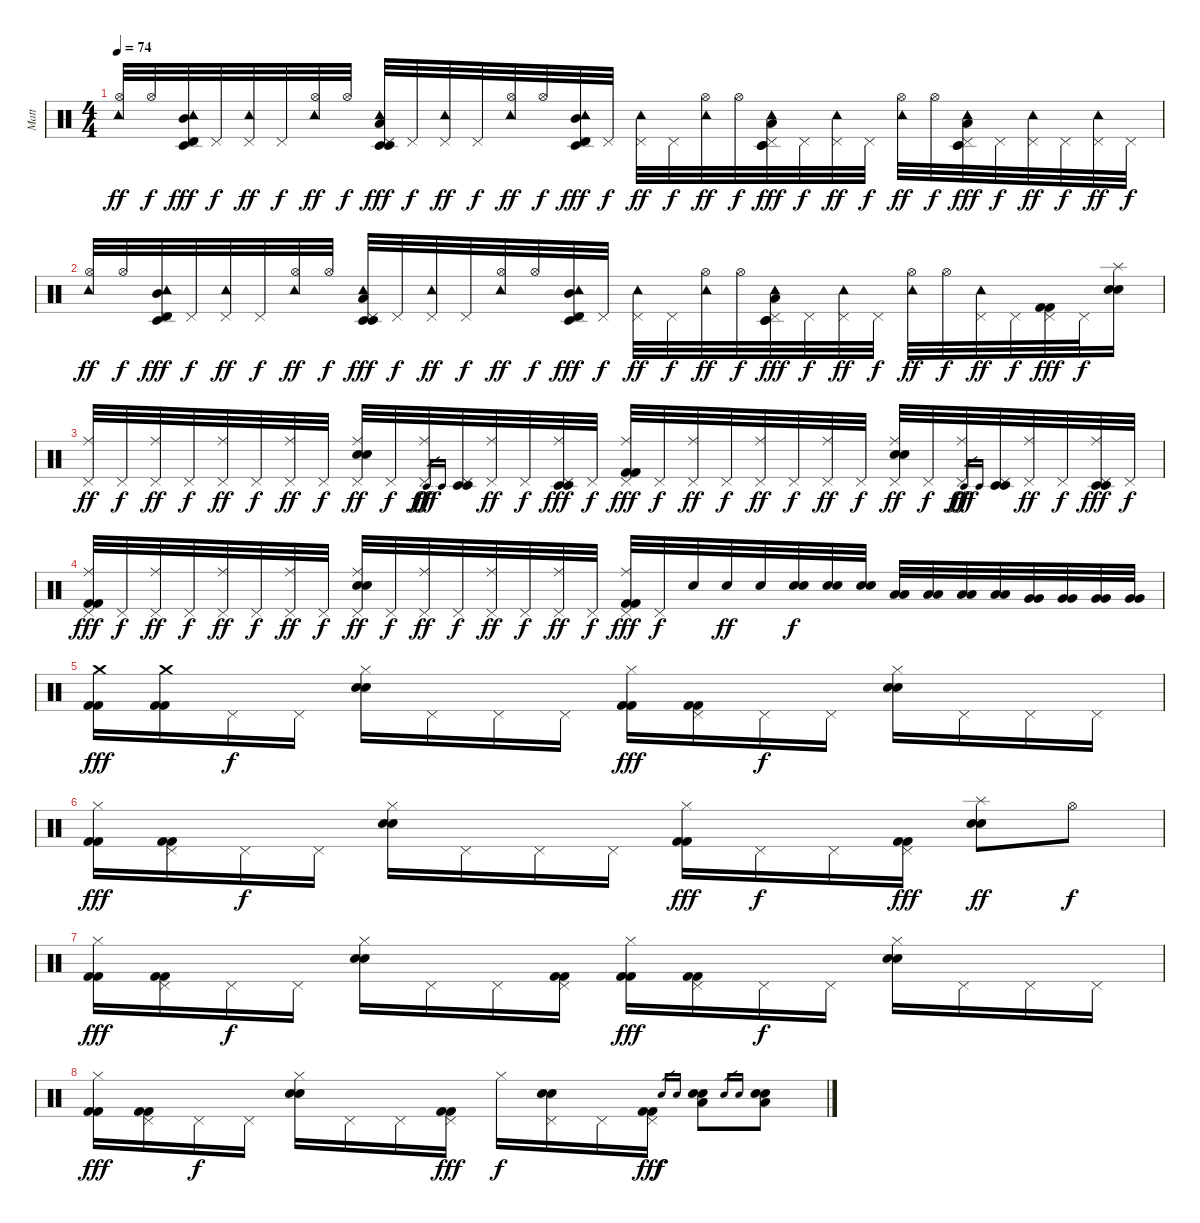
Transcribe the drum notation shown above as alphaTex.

\track ("Matt" "Matt") {instrument percussion}
\staff {score}
\articulation defaults
\ts (4 4)
\tempo 74
\clef neutral
\ks c
("Tambourine (hit)" "Hi-Hat (open)").32{dy ff} "Hi-Hat (open)".32{dy f} ("Tambourine (hit)" "Pedal Hi-Hat (hit)" "Mid Tom (hit)" "Timbale high (hit)" "Timbale low (hit)").32{dy fff} "Pedal Hi-Hat (hit)".32{dy f} ("Tambourine (hit)" "Pedal Hi-Hat (hit)").32{dy ff} "Pedal Hi-Hat (hit)".32{dy f} ("Tambourine (hit)" "Hi-Hat (open)").32{dy ff} "Hi-Hat (open)".32{dy f} ("Tambourine (hit)" "Pedal Hi-Hat (hit)" "Low Tom (hit)" "Timbale low (hit)" "Timbale low (hit)").32{dy fff} "Pedal Hi-Hat (hit)".32{dy f} ("Tambourine (hit)" "Pedal Hi-Hat (hit)").32{dy ff} "Pedal Hi-Hat (hit)".32{dy f} ("Tambourine (hit)" "Hi-Hat (open)").32{dy ff} "Hi-Hat (open)".32{dy f} ("Tambourine (hit)" "Pedal Hi-Hat (hit)" "Mid Tom (hit)" "Timbale high (hit)" "Timbale low (hit)").32{dy fff} "Pedal Hi-Hat (hit)".32{dy f} ("Tambourine (hit)" "Pedal Hi-Hat (hit)").32{dy ff} "Pedal Hi-Hat (hit)".32{dy f} ("Tambourine (hit)" "Hi-Hat (open)").32{dy ff} "Hi-Hat (open)".32{dy f} ("Tambourine (hit)" "Pedal Hi-Hat (hit)" "Low Tom (hit)" "Timbale low (hit)" "Timbale low (hit)").32{dy fff} "Pedal Hi-Hat (hit)".32{dy f} ("Tambourine (hit)" "Pedal Hi-Hat (hit)").32{dy ff} "Pedal Hi-Hat (hit)".32{dy f} ("Tambourine (hit)" "Hi-Hat (open)").32{dy ff} "Hi-Hat (open)".32{dy f} ("Tambourine (hit)" "Pedal Hi-Hat (hit)" "Low Tom (hit)" "Timbale low (hit)" "Timbale low (hit)").32{dy fff} "Pedal Hi-Hat (hit)".32{dy f} ("Tambourine (hit)" "Pedal Hi-Hat (hit)").32{dy ff} "Pedal Hi-Hat (hit)".32{dy f} ("Tambourine (hit)" "Pedal Hi-Hat (hit)").32{dy ff} "Pedal Hi-Hat (hit)".32{dy f} |
("Tambourine (hit)" "Hi-Hat (open)").32{dy ff} "Hi-Hat (open)".32{dy f} ("Tambourine (hit)" "Pedal Hi-Hat (hit)" "Mid Tom (hit)" "Timbale high (hit)" "Timbale low (hit)").32{dy fff} "Pedal Hi-Hat (hit)".32{dy f} ("Tambourine (hit)" "Pedal Hi-Hat (hit)").32{dy ff} "Pedal Hi-Hat (hit)".32{dy f} ("Tambourine (hit)" "Hi-Hat (open)").32{dy ff} "Hi-Hat (open)".32{dy f} ("Tambourine (hit)" "Pedal Hi-Hat (hit)" "Low Tom (hit)" "Timbale low (hit)" "Timbale low (hit)").32{dy fff} "Pedal Hi-Hat (hit)".32{dy f} ("Tambourine (hit)" "Pedal Hi-Hat (hit)").32{dy ff} "Pedal Hi-Hat (hit)".32{dy f} ("Tambourine (hit)" "Hi-Hat (open)").32{dy ff} "Hi-Hat (open)".32{dy f} ("Tambourine (hit)" "Pedal Hi-Hat (hit)" "Mid Tom (hit)" "Timbale high (hit)" "Timbale low (hit)").32{dy fff} "Pedal Hi-Hat (hit)".32{dy f} ("Tambourine (hit)" "Pedal Hi-Hat (hit)").32{dy ff} "Pedal Hi-Hat (hit)".32{dy f} ("Tambourine (hit)" "Hi-Hat (open)").32{dy ff} "Hi-Hat (open)".32{dy f} ("Tambourine (hit)" "Pedal Hi-Hat (hit)" "Low Tom (hit)" "Timbale low (hit)" "Timbale low (hit)").32{dy fff} "Pedal Hi-Hat (hit)".32{dy f} ("Tambourine (hit)" "Pedal Hi-Hat (hit)").32{dy ff} "Pedal Hi-Hat (hit)".32{dy f} ("Tambourine (hit)" "Hi-Hat (open)").32{dy ff} "Hi-Hat (open)".32{dy f} ("Tambourine (hit)" "Pedal Hi-Hat (hit)").32{dy ff} "Pedal Hi-Hat (hit)".32{dy f} ("Pedal Hi-Hat (hit)" "Kick (hit) 2" "Kick (hit) 2").32{dy fff} "Pedal Hi-Hat (hit)".32{dy f} ("Splash (hit)" "Electric Snare (hit)" "Electric Snare (hit)").16 |
("Ride (middle)" "Pedal Hi-Hat (hit)").32{dy ff} "Pedal Hi-Hat (hit)".32{dy f} ("Ride (middle)" "Pedal Hi-Hat (hit)").32{dy ff} "Pedal Hi-Hat (hit)".32{dy f} ("Ride (middle)" "Pedal Hi-Hat (hit)").32{dy ff} "Pedal Hi-Hat (hit)".32{dy f} ("Ride (middle)" "Pedal Hi-Hat (hit)").32{dy ff} "Pedal Hi-Hat (hit)".32{dy f} ("Ride (middle)" "Pedal Hi-Hat (hit)" "Electric Snare (hit)" "Electric Snare (hit)").32{dy ff} "Pedal Hi-Hat (hit)".32{dy f} ("Ride (middle)" "Pedal Hi-Hat (hit)").32{dy ff} "Timbale low (hit)".16{gr dy fff} "Timbale low (hit)".16{gr} ("Pedal Hi-Hat (hit)" "Timbale low (hit)" "Timbale low (hit)").32 ("Ride (middle)" "Pedal Hi-Hat (hit)").32{dy ff} "Pedal Hi-Hat (hit)".32{dy f} ("Ride (middle)" "Pedal Hi-Hat (hit)" "Timbale low (hit)" "Timbale low (hit)").32{dy fff} "Pedal Hi-Hat (hit)".32{dy f} ("Ride (middle)" "Pedal Hi-Hat (hit)" "Kick (hit) 2" "Kick (hit) 2").32{dy fff} "Pedal Hi-Hat (hit)".32{dy f} ("Ride (middle)" "Pedal Hi-Hat (hit)").32{dy ff} "Pedal Hi-Hat (hit)".32{dy f} ("Ride (middle)" "Pedal Hi-Hat (hit)").32{dy ff} "Pedal Hi-Hat (hit)".32{dy f} ("Ride (middle)" "Pedal Hi-Hat (hit)").32{dy ff} "Pedal Hi-Hat (hit)".32{dy f} ("Ride (middle)" "Pedal Hi-Hat (hit)" "Electric Snare (hit)" "Electric Snare (hit)").32{dy ff} "Pedal Hi-Hat (hit)".32{dy f} ("Ride (middle)" "Pedal Hi-Hat (hit)").32{dy ff} "Timbale low (hit)".16{gr dy fff} "Timbale low (hit)".16{gr} ("Pedal Hi-Hat (hit)" "Timbale low (hit)" "Timbale low (hit)").32 ("Ride (middle)" "Pedal Hi-Hat (hit)").32{dy ff} "Pedal Hi-Hat (hit)".32{dy f} ("Ride (middle)" "Pedal Hi-Hat (hit)" "Timbale low (hit)" "Timbale low (hit)").32{dy fff} "Pedal Hi-Hat (hit)".32{dy f} |
("Ride (middle)" "Pedal Hi-Hat (hit)" "Kick (hit) 2" "Kick (hit) 2").32{dy fff} "Pedal Hi-Hat (hit)".32{dy f} ("Ride (middle)" "Pedal Hi-Hat (hit)").32{dy ff} "Pedal Hi-Hat (hit)".32{dy f} ("Ride (middle)" "Pedal Hi-Hat (hit)").32{dy ff} "Pedal Hi-Hat (hit)".32{dy f} ("Ride (middle)" "Pedal Hi-Hat (hit)").32{dy ff} "Pedal Hi-Hat (hit)".32{dy f} ("Ride (middle)" "Pedal Hi-Hat (hit)" "Electric Snare (hit)" "Electric Snare (hit)").32{dy ff} "Pedal Hi-Hat (hit)".32{dy f} ("Ride (middle)" "Pedal Hi-Hat (hit)").32{dy ff} "Pedal Hi-Hat (hit)".32{dy f} ("Ride (middle)" "Pedal Hi-Hat (hit)").32{dy ff} "Pedal Hi-Hat (hit)".32{dy f} ("Ride (middle)" "Pedal Hi-Hat (hit)").32{dy ff} "Pedal Hi-Hat (hit)".32{dy f} ("Ride (middle)" "Pedal Hi-Hat (hit)" "Kick (hit) 2" "Kick (hit) 2").32{dy fff} "Pedal Hi-Hat (hit)".32{dy f} "Electric Snare (hit)".32 "Electric Snare (hit)".32{dy ff} "Electric Snare (hit)".32 ("Electric Snare (hit)" "Electric Snare (hit)").32{dy f} ("Electric Snare (hit)" "Electric Snare (hit)").32 ("Electric Snare (hit)" "Electric Snare (hit)").32 ("Low Tom (hit)" "Low Tom (hit)").32 ("Low Tom (hit)" "Low Tom (hit)").32 ("Low Tom (hit)" "Low Tom (hit)").32 ("Low Tom (hit)" "Low Tom (hit)").32 ("Very Low Tom (hit)" "Very Low Tom (hit)").32 ("Very Low Tom (hit)" "Very Low Tom (hit)").32 ("Very Low Tom (hit)" "Very Low Tom (hit)").32 ("Very Low Tom (hit)" "Very Low Tom (hit)").32 |
("Crash medium (hit)" "Kick (hit) 2" "Kick (hit) 2").16{dy fff} ("Crash medium (hit)" "Kick (hit) 2" "Kick (hit) 2").16 "Pedal Hi-Hat (hit)".16{dy f} "Pedal Hi-Hat (hit)".16 ("Hi-Hat (closed)" "Electric Snare (hit)" "Electric Snare (hit)").16 "Pedal Hi-Hat (hit)".16 "Pedal Hi-Hat (hit)".16 "Pedal Hi-Hat (hit)".16 ("Hi-Hat (closed)" "Kick (hit) 2" "Kick (hit) 2").16{dy fff} ("Pedal Hi-Hat (hit)" "Kick (hit) 2" "Kick (hit) 2").16 "Pedal Hi-Hat (hit)".16{dy f} "Pedal Hi-Hat (hit)".16 ("Hi-Hat (closed)" "Electric Snare (hit)" "Electric Snare (hit)").16 "Pedal Hi-Hat (hit)".16 "Pedal Hi-Hat (hit)".16 "Pedal Hi-Hat (hit)".16 |
("Hi-Hat (closed)" "Kick (hit) 2" "Kick (hit) 2").16{dy fff} ("Pedal Hi-Hat (hit)" "Kick (hit) 2" "Kick (hit) 2").16 "Pedal Hi-Hat (hit)".16{dy f} "Pedal Hi-Hat (hit)".16 ("Hi-Hat (closed)" "Electric Snare (hit)" "Electric Snare (hit)").16 "Pedal Hi-Hat (hit)".16 "Pedal Hi-Hat (hit)".16 "Pedal Hi-Hat (hit)".16 ("Hi-Hat (closed)" "Kick (hit) 2" "Kick (hit) 2").16{dy fff} "Pedal Hi-Hat (hit)".16{dy f} "Pedal Hi-Hat (hit)".16 ("Pedal Hi-Hat (hit)" "Kick (hit) 2" "Kick (hit) 2").16{dy fff} ("Splash (hit)" "Electric Snare (hit)" "Electric Snare (hit)").8{dy ff} "Hi-Hat (open)".8{dy f} |
("Hi-Hat (closed)" "Kick (hit) 2" "Kick (hit) 2").16{dy fff} ("Pedal Hi-Hat (hit)" "Kick (hit) 2" "Kick (hit) 2").16 "Pedal Hi-Hat (hit)".16{dy f} "Pedal Hi-Hat (hit)".16 ("Hi-Hat (closed)" "Electric Snare (hit)" "Electric Snare (hit)").16 "Pedal Hi-Hat (hit)".16 "Pedal Hi-Hat (hit)".16 ("Pedal Hi-Hat (hit)" "Kick (hit) 2" "Kick (hit) 2").16 ("Hi-Hat (closed)" "Kick (hit) 2" "Kick (hit) 2").16{dy fff} ("Pedal Hi-Hat (hit)" "Kick (hit) 2" "Kick (hit) 2").16 "Pedal Hi-Hat (hit)".16{dy f} "Pedal Hi-Hat (hit)".16 ("Hi-Hat (closed)" "Electric Snare (hit)" "Electric Snare (hit)").16 "Pedal Hi-Hat (hit)".16 "Pedal Hi-Hat (hit)".16 "Pedal Hi-Hat (hit)".16 |
("Hi-Hat (closed)" "Kick (hit) 2" "Kick (hit) 2").16{dy fff} ("Pedal Hi-Hat (hit)" "Kick (hit) 2" "Kick (hit) 2").16 "Pedal Hi-Hat (hit)".16{dy f} "Pedal Hi-Hat (hit)".16 ("Hi-Hat (closed)" "Electric Snare (hit)" "Electric Snare (hit)").16 "Pedal Hi-Hat (hit)".16 "Pedal Hi-Hat (hit)".16 ("Pedal Hi-Hat (hit)" "Kick (hit) 2" "Kick (hit) 2").16{dy fff} "Hi-Hat (closed)".16{dy f} ("Pedal Hi-Hat (hit)" "Electric Snare (hit)" "Electric Snare (hit)").16 "Pedal Hi-Hat (hit)".16 ("Pedal Hi-Hat (hit)" "Kick (hit) 2" "Kick (hit) 2").16{dy fff} "Electric Snare (hit)".16{gr dy f} "Electric Snare (hit)".16{gr} ("Electric Snare (hit)" "Electric Snare (hit)" "Low Tom (hit)").8 "Electric Snare (hit)".16{gr} "Electric Snare (hit)".16{gr} ("Electric Snare (hit)" "Electric Snare (hit)" "Low Tom (hit)").8
